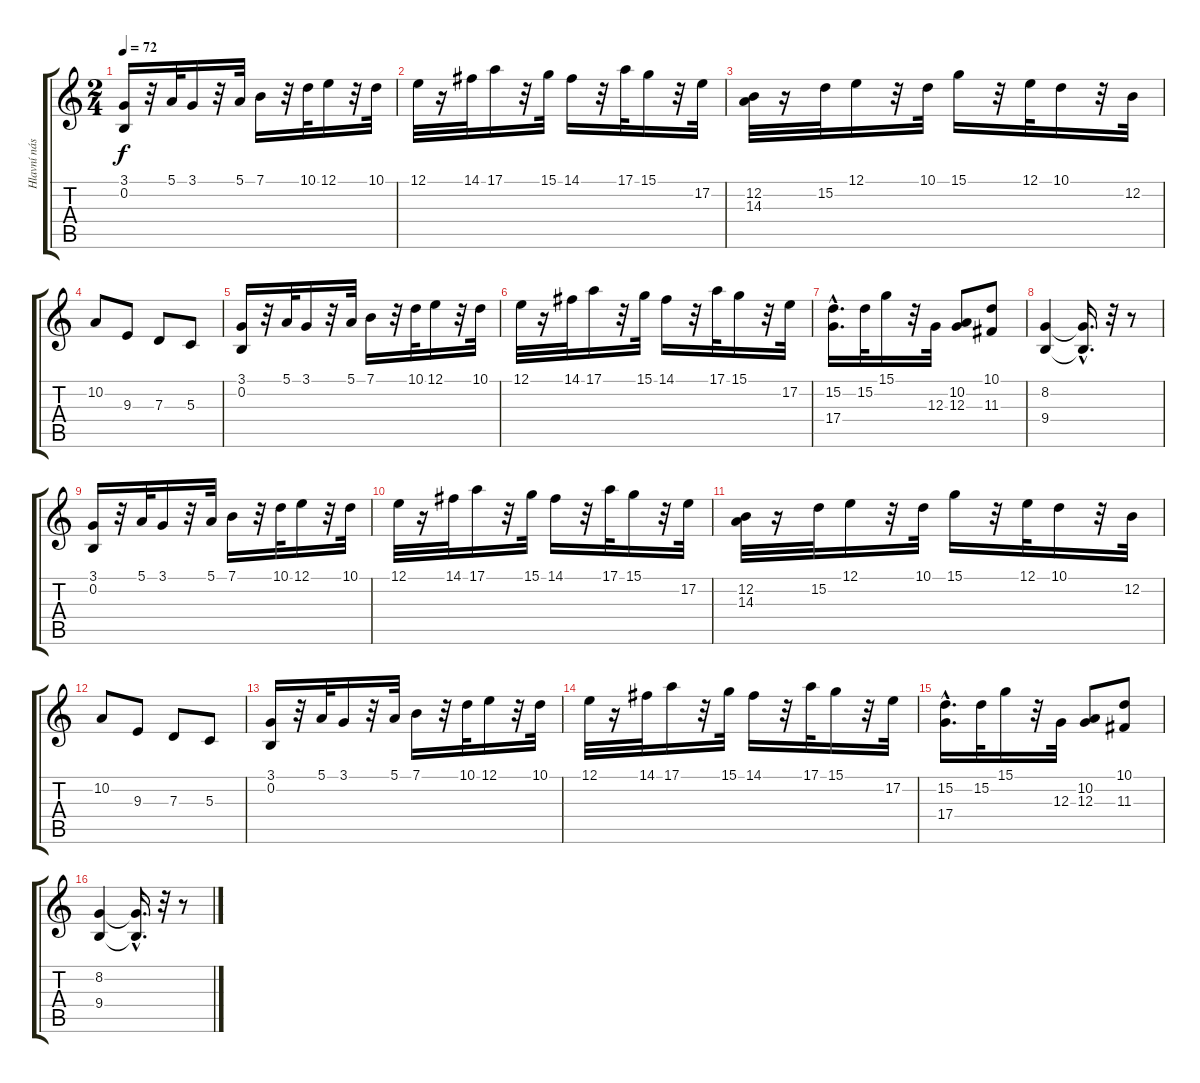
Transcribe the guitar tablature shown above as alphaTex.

\track ("Hlavní nástroje" "Hlavní nás") {instrument stringensemble1}
\staff {score tabs}
\tuning (E4 B3 G3 D3 A2 E2) {hide}
\ts (2 4)
\tempo 72
\clef g2
\ks c
(3.1 0.2).16{dy f instrument stringensemble1} r.32 5.1.32 3.1.16 r.32 5.1.32 7.1.16 r.32 10.1.32 12.1.16 r.32 10.1.32 |
12.1.32 r.16 14.1.32 17.1.16 r.32 15.1.32 14.1.16 r.32 17.1.32 15.1.16 r.32 17.2.32 |
(12.2 14.3).32 r.16 15.2.32 12.1.16 r.32 10.1.32 15.1.16 r.32 12.1.32 10.1.16 r.32 12.2.32 |
10.2.8 9.3.8 7.3.8 5.3.8 |
(3.1 0.2).16 r.32 5.1.32 3.1.16 r.32 5.1.32 7.1.16 r.32 10.1.32 12.1.16 r.32 10.1.32 |
12.1.32 r.16 14.1.32 17.1.16 r.32 15.1.32 14.1.16 r.32 17.1.32 15.1.16 r.32 17.2.32 |
(15.2{hac} 17.4{hac}).16{d} 15.2.32 15.1.16 r.32 12.3.32 (10.2 12.3).8 (10.1 11.3).8 |
(8.2 9.4).4 (8.2{hac t} 9.4{hac t}).16{d} r.32 r.8 |
(3.1 0.2).16 r.32 5.1.32 3.1.16 r.32 5.1.32 7.1.16 r.32 10.1.32 12.1.16 r.32 10.1.32 |
12.1.32 r.16 14.1.32 17.1.16 r.32 15.1.32 14.1.16 r.32 17.1.32 15.1.16 r.32 17.2.32 |
(12.2 14.3).32 r.16 15.2.32 12.1.16 r.32 10.1.32 15.1.16 r.32 12.1.32 10.1.16 r.32 12.2.32 |
10.2.8 9.3.8 7.3.8 5.3.8 |
(3.1 0.2).16 r.32 5.1.32 3.1.16 r.32 5.1.32 7.1.16 r.32 10.1.32 12.1.16 r.32 10.1.32 |
12.1.32 r.16 14.1.32 17.1.16 r.32 15.1.32 14.1.16 r.32 17.1.32 15.1.16 r.32 17.2.32 |
(15.2{hac} 17.4{hac}).16{d} 15.2.32 15.1.16 r.32 12.3.32 (10.2 12.3).8 (10.1 11.3).8 |
(8.2 9.4).4 (8.2{hac t} 9.4{hac t}).16{d} r.32 r.8
